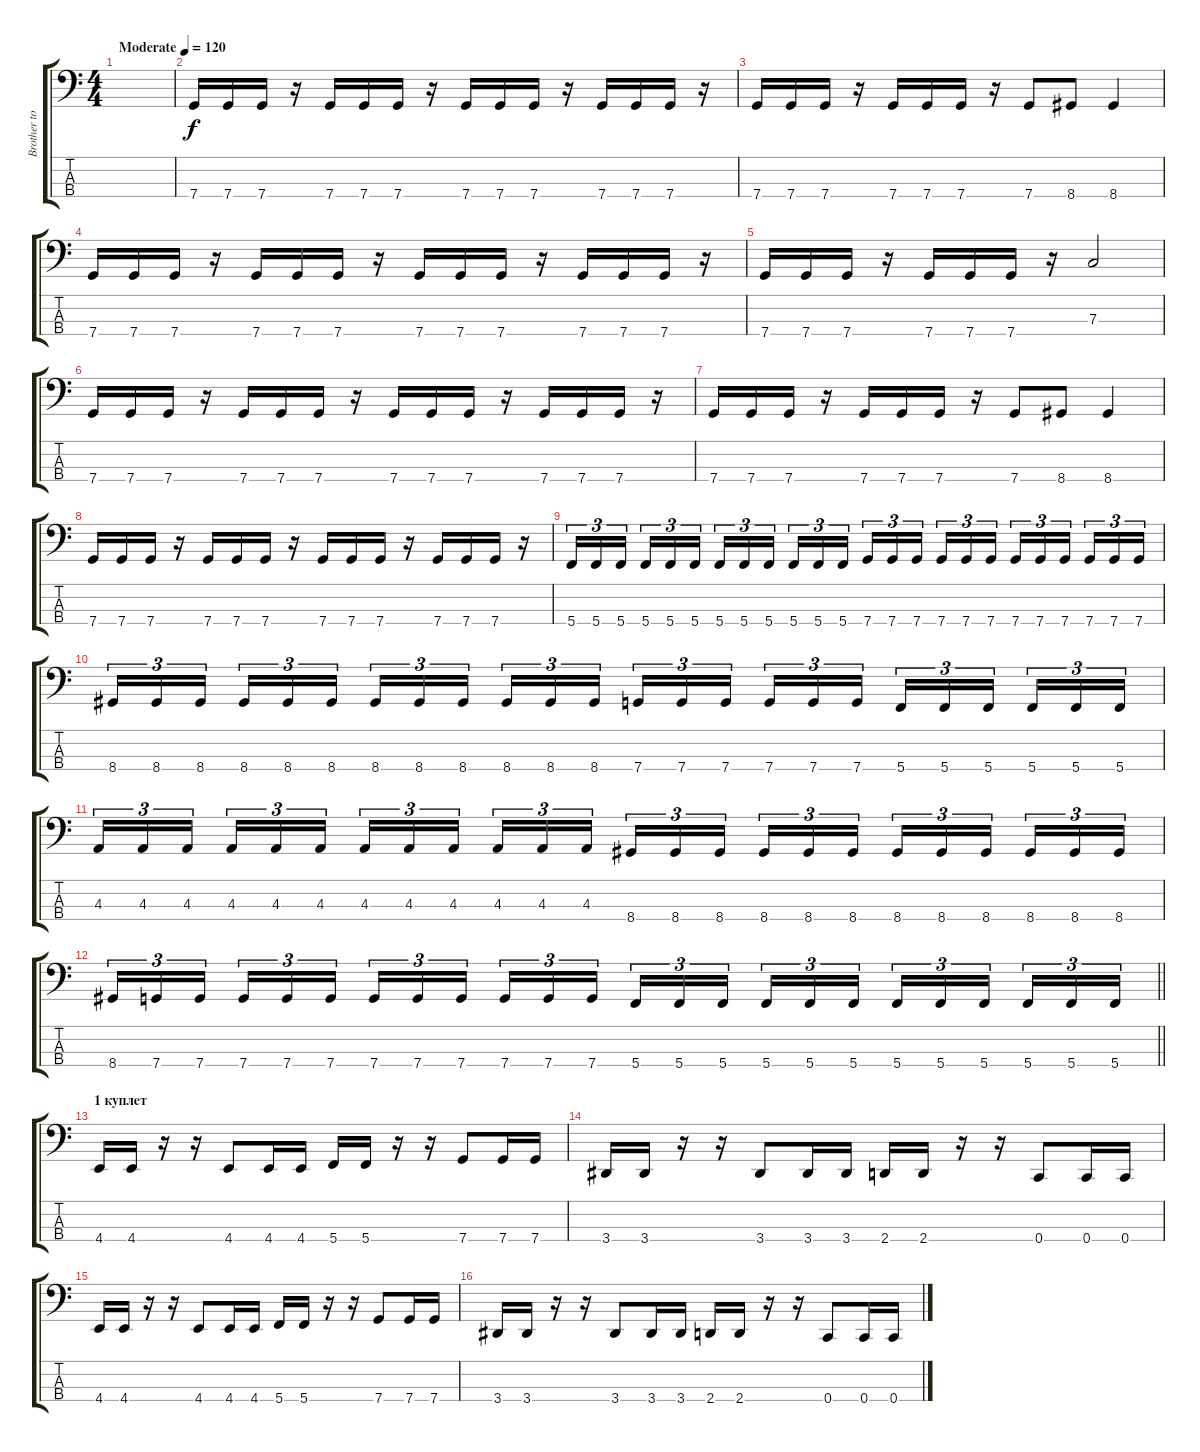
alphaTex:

\track ("Brother to Skvig" "Brother to") {instrument slapbass1}
\staff {score tabs}
\tuning (Eb2 Bb1 F1 C1) {hide}
\ts (4 4)
\tempo (120 "Moderate")
\clef f4
\ks c
|
7.4.16 7.4.16 7.4.16 r.16 7.4.16 7.4.16 7.4.16 r.16 7.4.16 7.4.16 7.4.16 r.16 7.4.16 7.4.16 7.4.16 r.16 |
7.4.16 7.4.16 7.4.16 r.16 7.4.16 7.4.16 7.4.16 r.16 7.4.8 8.4.8 8.4.4 |
7.4.16 7.4.16 7.4.16 r.16 7.4.16 7.4.16 7.4.16 r.16 7.4.16 7.4.16 7.4.16 r.16 7.4.16 7.4.16 7.4.16 r.16 |
7.4.16 7.4.16 7.4.16 r.16 7.4.16 7.4.16 7.4.16 r.16 7.3.2 |
7.4.16 7.4.16 7.4.16 r.16 7.4.16 7.4.16 7.4.16 r.16 7.4.16 7.4.16 7.4.16 r.16 7.4.16 7.4.16 7.4.16 r.16 |
7.4.16 7.4.16 7.4.16 r.16 7.4.16 7.4.16 7.4.16 r.16 7.4.8 8.4.8 8.4.4 |
7.4.16 7.4.16 7.4.16 r.16 7.4.16 7.4.16 7.4.16 r.16 7.4.16 7.4.16 7.4.16 r.16 7.4.16 7.4.16 7.4.16 r.16 |
5.4.16{tu (3 2)} 5.4.16{tu (3 2)} 5.4.16{tu (3 2) beam splitsecondary} 5.4.16{tu (3 2)} 5.4.16{tu (3 2)} 5.4.16{tu (3 2)} 5.4.16{tu (3 2)} 5.4.16{tu (3 2)} 5.4.16{tu (3 2) beam splitsecondary} 5.4.16{tu (3 2)} 5.4.16{tu (3 2)} 5.4.16{tu (3 2)} 7.4.16{tu (3 2)} 7.4.16{tu (3 2)} 7.4.16{tu (3 2) beam splitsecondary} 7.4.16{tu (3 2)} 7.4.16{tu (3 2)} 7.4.16{tu (3 2)} 7.4.16{tu (3 2)} 7.4.16{tu (3 2)} 7.4.16{tu (3 2) beam splitsecondary} 7.4.16{tu (3 2)} 7.4.16{tu (3 2)} 7.4.16{tu (3 2)} |
8.4.16{tu (3 2)} 8.4.16{tu (3 2)} 8.4.16{tu (3 2) beam splitsecondary} 8.4.16{tu (3 2)} 8.4.16{tu (3 2)} 8.4.16{tu (3 2)} 8.4.16{tu (3 2)} 8.4.16{tu (3 2)} 8.4.16{tu (3 2) beam splitsecondary} 8.4.16{tu (3 2)} 8.4.16{tu (3 2)} 8.4.16{tu (3 2)} 7.4.16{tu (3 2)} 7.4.16{tu (3 2)} 7.4.16{tu (3 2) beam splitsecondary} 7.4.16{tu (3 2)} 7.4.16{tu (3 2)} 7.4.16{tu (3 2)} 5.4.16{tu (3 2)} 5.4.16{tu (3 2)} 5.4.16{tu (3 2) beam splitsecondary} 5.4.16{tu (3 2)} 5.4.16{tu (3 2)} 5.4.16{tu (3 2)} |
4.3.16{tu (3 2)} 4.3.16{tu (3 2)} 4.3.16{tu (3 2) beam splitsecondary} 4.3.16{tu (3 2)} 4.3.16{tu (3 2)} 4.3.16{tu (3 2)} 4.3.16{tu (3 2)} 4.3.16{tu (3 2)} 4.3.16{tu (3 2) beam splitsecondary} 4.3.16{tu (3 2)} 4.3.16{tu (3 2)} 4.3.16{tu (3 2)} 8.4.16{tu (3 2)} 8.4.16{tu (3 2)} 8.4.16{tu (3 2) beam splitsecondary} 8.4.16{tu (3 2)} 8.4.16{tu (3 2)} 8.4.16{tu (3 2)} 8.4.16{tu (3 2)} 8.4.16{tu (3 2)} 8.4.16{tu (3 2) beam splitsecondary} 8.4.16{tu (3 2)} 8.4.16{tu (3 2)} 8.4.16{tu (3 2)} |
\barLineRight lightlight
8.4.16{tu (3 2)} 7.4.16{tu (3 2)} 7.4.16{tu (3 2) beam splitsecondary} 7.4.16{tu (3 2)} 7.4.16{tu (3 2)} 7.4.16{tu (3 2)} 7.4.16{tu (3 2)} 7.4.16{tu (3 2)} 7.4.16{tu (3 2) beam splitsecondary} 7.4.16{tu (3 2)} 7.4.16{tu (3 2)} 7.4.16{tu (3 2)} 5.4.16{tu (3 2)} 5.4.16{tu (3 2)} 5.4.16{tu (3 2) beam splitsecondary} 5.4.16{tu (3 2)} 5.4.16{tu (3 2)} 5.4.16{tu (3 2)} 5.4.16{tu (3 2)} 5.4.16{tu (3 2)} 5.4.16{tu (3 2) beam splitsecondary} 5.4.16{tu (3 2)} 5.4.16{tu (3 2)} 5.4.16{tu (3 2)} |
\section ("" "1 куплет")
4.4.16 4.4.16 r.16 r.16 4.4.8 4.4.16 4.4.16 5.4.16 5.4.16 r.16 r.16 7.4.8 7.4.16 7.4.16 |
3.4.16 3.4.16 r.16 r.16 3.4.8 3.4.16 3.4.16 2.4.16 2.4.16 r.16 r.16 0.4.8 0.4.16 0.4.16 |
4.4.16 4.4.16 r.16 r.16 4.4.8 4.4.16 4.4.16 5.4.16 5.4.16 r.16 r.16 7.4.8 7.4.16 7.4.16 |
3.4.16 3.4.16 r.16 r.16 3.4.8 3.4.16 3.4.16 2.4.16 2.4.16 r.16 r.16 0.4.8 0.4.16 0.4.16
